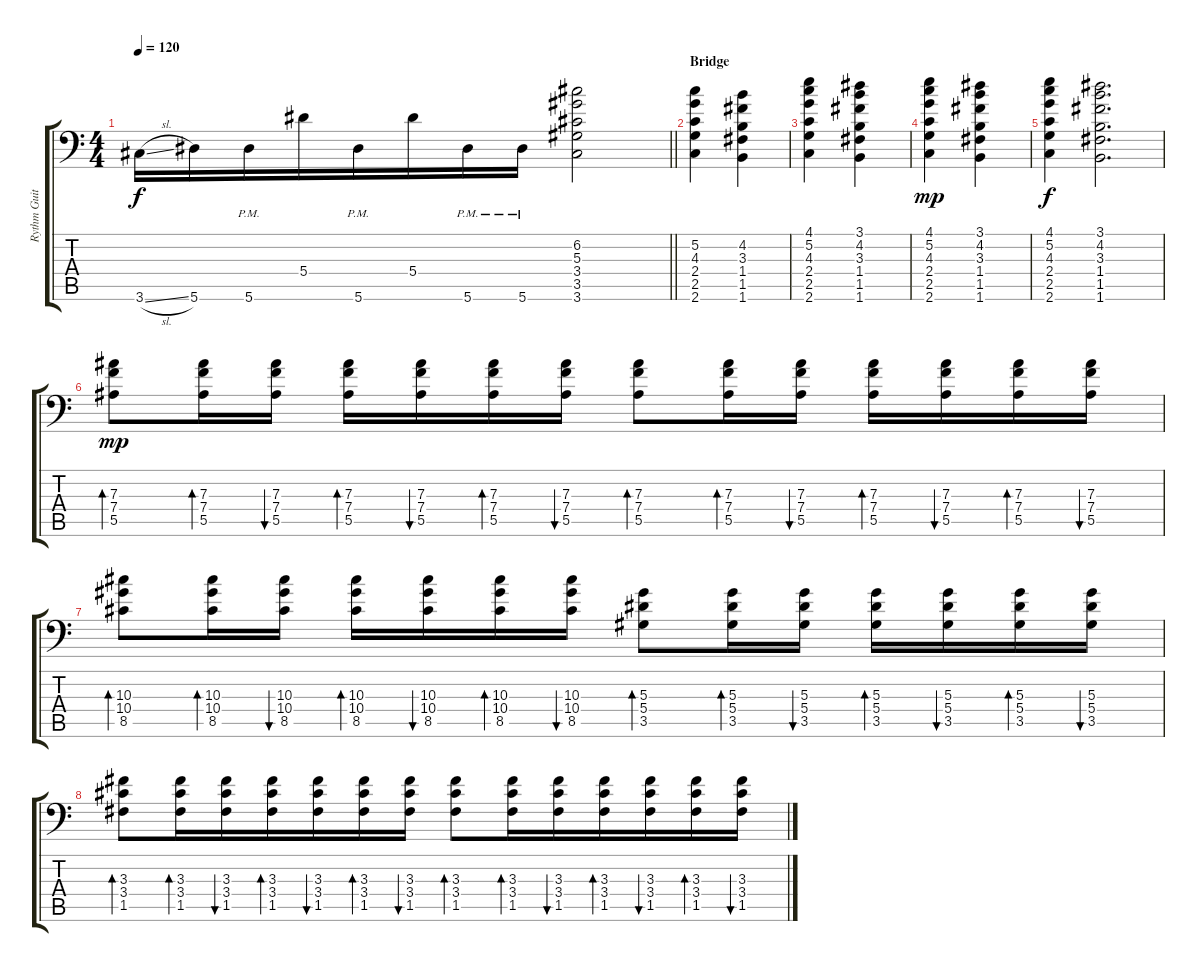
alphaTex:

\track ("Rythm Guitar 2" "Rythm Guit") {instrument distortionguitar}
\staff {score tabs}
\tuning (C4 G3 Eb3 Bb2 F2 Bb1) {hide}
\ts (4 4)
\tempo 120
\clef f4
\barLineRight lightlight
\ks c
3.6{sl}.16{dy f} 5.6.16 5.6{pm}.16 5.4.16{beam merge} 5.6{pm}.16 5.4.16{beam merge} 5.6{pm}.16 5.6{pm}.16 (6.2 5.3 3.4 3.5 3.6).2 |
\section ("" "Bridge")
(5.2 4.3 2.4 2.5 2.6).4 (4.2 3.3 1.4 1.5 1.6).4 |
(4.1 5.2 4.3 2.4 2.5 2.6).4 (3.1 4.2 3.3 1.4 1.5 1.6).4 |
(4.1 5.2 4.3 2.4 2.5 2.6).4{dy mp} (3.1 4.2 3.3 1.4 1.5 1.6).4 |
(4.1 5.2 4.3 2.4 2.5 2.6).4{dy f} (3.1 4.2 3.3 1.4 1.5 1.6).2{d} |
(7.3 7.4 5.5).8{bd 60 dy mp volume 8 instrument electricguitarclean beam merge} (7.3 7.4 5.5).16{bd 60} (7.3 7.4 5.5).16{bu 60} (7.3 7.4 5.5).16{bd 60 beam merge} (7.3 7.4 5.5).16{bu 60 beam merge} (7.3 7.4 5.5).16{bd 60} (7.3 7.4 5.5).16{bu 60} (7.3 7.4 5.5).8{bd 60 beam merge} (7.3 7.4 5.5).16{bd 60} (7.3 7.4 5.5).16{bu 60} (7.3 7.4 5.5).16{bd 60} (7.3 7.4 5.5).16{bu 60 beam merge} (7.3 7.4 5.5).16{bd 60} (7.3 7.4 5.5).16{bu 60} |
(10.3 10.4 8.5).8{bd 60} (10.3 10.4 8.5).16{bd 60 beam merge} (10.3 10.4 8.5).16{bu 60} (10.3 10.4 8.5).16{bd 60} (10.3 10.4 8.5).16{bu 60 beam merge} (10.3 10.4 8.5).16{bd 60} (10.3 10.4 8.5).16{bu 60} (5.3 5.4 3.5).8{bd 60 beam merge} (5.3 5.4 3.5).16{bd 60 beam merge} (5.3 5.4 3.5).16{bu 60} (5.3 5.4 3.5).16{bd 60} (5.3 5.4 3.5).16{bu 60 beam merge} (5.3 5.4 3.5).16{bd 60 beam merge} (5.3 5.4 3.5).16{bu 60} |
(3.3 3.4 1.5).8{bd 60} (3.3 3.4 1.5).16{bd 60 beam merge} (3.3 3.4 1.5).16{bu 60 beam merge} (3.3 3.4 1.5).16{bd 60 beam merge} (3.3 3.4 1.5).16{bu 60} (3.3 3.4 1.5).16{bd 60 beam merge} (3.3 3.4 1.5).16{bu 60} (3.3 3.4 1.5).8{bd 60 beam merge} (3.3 3.4 1.5).16{bd 60} (3.3 3.4 1.5).16{bu 60 beam merge} (3.3 3.4 1.5).16{bd 60 beam merge} (3.3 3.4 1.5).16{bu 60} (3.3 3.4 1.5).16{bd 60} (3.3 3.4 1.5).16{bu 60}
